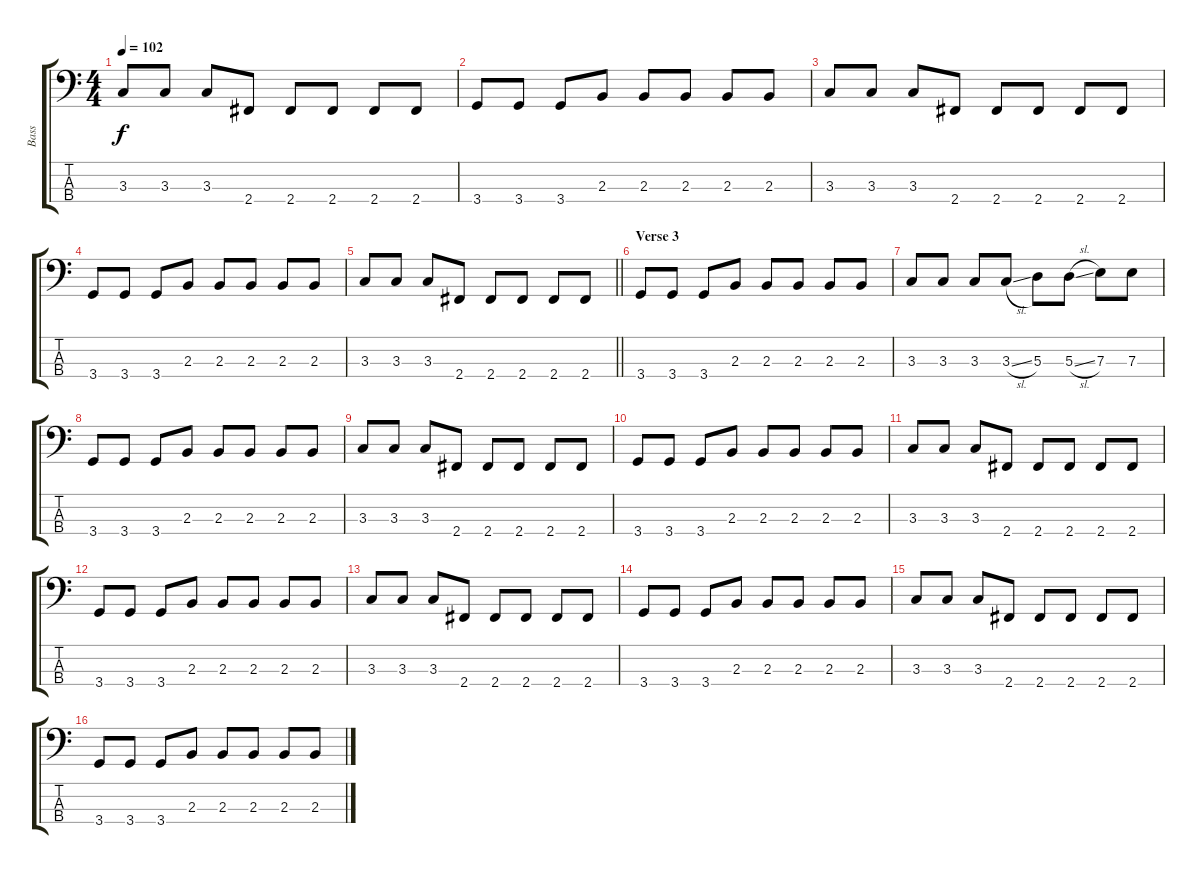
\track ("Bass" "Bass") {instrument electricbassfinger}
\staff {score tabs}
\tuning (G2 D2 A1 E1) {hide}
\ts (4 4)
\tempo 102
\clef f4
\ks c
3.3.8{dy f} 3.3.8 3.3.8 2.4.8 2.4.8 2.4.8 2.4.8 2.4.8 |
3.4.8 3.4.8 3.4.8 2.3.8 2.3.8 2.3.8 2.3.8 2.3.8 |
3.3.8 3.3.8 3.3.8 2.4.8 2.4.8 2.4.8 2.4.8 2.4.8 |
3.4.8 3.4.8 3.4.8 2.3.8 2.3.8 2.3.8 2.3.8 2.3.8 |
\barLineRight lightlight
3.3.8 3.3.8 3.3.8 2.4.8 2.4.8 2.4.8 2.4.8 2.4.8 |
\section ("" "Verse 3")
3.4.8 3.4.8 3.4.8 2.3.8 2.3.8 2.3.8 2.3.8 2.3.8 |
3.3.8 3.3.8 3.3.8 3.3{sl}.8 5.3.8 5.3{sl}.8 7.3.8 7.3.8 |
3.4.8 3.4.8 3.4.8 2.3.8 2.3.8 2.3.8 2.3.8 2.3.8 |
3.3.8 3.3.8 3.3.8 2.4.8 2.4.8 2.4.8 2.4.8 2.4.8 |
3.4.8 3.4.8 3.4.8 2.3.8 2.3.8 2.3.8 2.3.8 2.3.8 |
3.3.8 3.3.8 3.3.8 2.4.8 2.4.8 2.4.8 2.4.8 2.4.8 |
3.4.8 3.4.8 3.4.8 2.3.8 2.3.8 2.3.8 2.3.8 2.3.8 |
3.3.8 3.3.8 3.3.8 2.4.8 2.4.8 2.4.8 2.4.8 2.4.8 |
3.4.8 3.4.8 3.4.8 2.3.8 2.3.8 2.3.8 2.3.8 2.3.8 |
3.3.8 3.3.8 3.3.8 2.4.8 2.4.8 2.4.8 2.4.8 2.4.8 |
3.4.8 3.4.8 3.4.8 2.3.8 2.3.8 2.3.8 2.3.8 2.3.8
